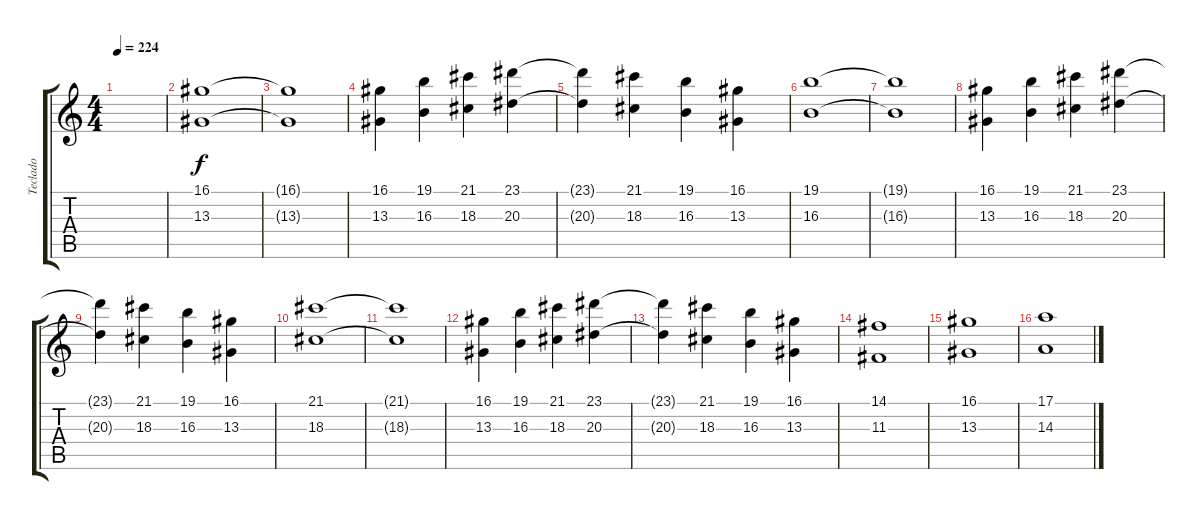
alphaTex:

\track ("Teclado" "Teclado") {instrument drawbarorgan}
\staff {score tabs}
\tuning (E4 B3 G3 D3 A2 E2) {hide}
\ts (4 4)
\tempo 224
\clef g2
\ks c
|
(16.1 13.3).1{volume 13} |
(16.1{t} 13.3{t}).1 |
(16.1 13.3).4 (19.1 16.3).4 (21.1 18.3).4 (23.1 20.3).4 |
(23.1{t} 20.3{t}).4 (21.1 18.3).4 (19.1 16.3).4 (16.1 13.3).4 |
(19.1 16.3).1 |
(19.1{t} 16.3{t}).1 |
(16.1 13.3).4 (19.1 16.3).4 (21.1 18.3).4 (23.1 20.3).4 |
(23.1{t} 20.3{t}).4 (21.1 18.3).4 (19.1 16.3).4 (16.1 13.3).4 |
(21.1 18.3).1 |
(21.1{t} 18.3{t}).1 |
(16.1 13.3).4 (19.1 16.3).4 (21.1 18.3).4 (23.1 20.3).4 |
(23.1{t} 20.3{t}).4 (21.1 18.3).4 (19.1 16.3).4 (16.1 13.3).4 |
(14.1 11.3).1 |
(16.1 13.3).1 |
(17.1 14.3).1
